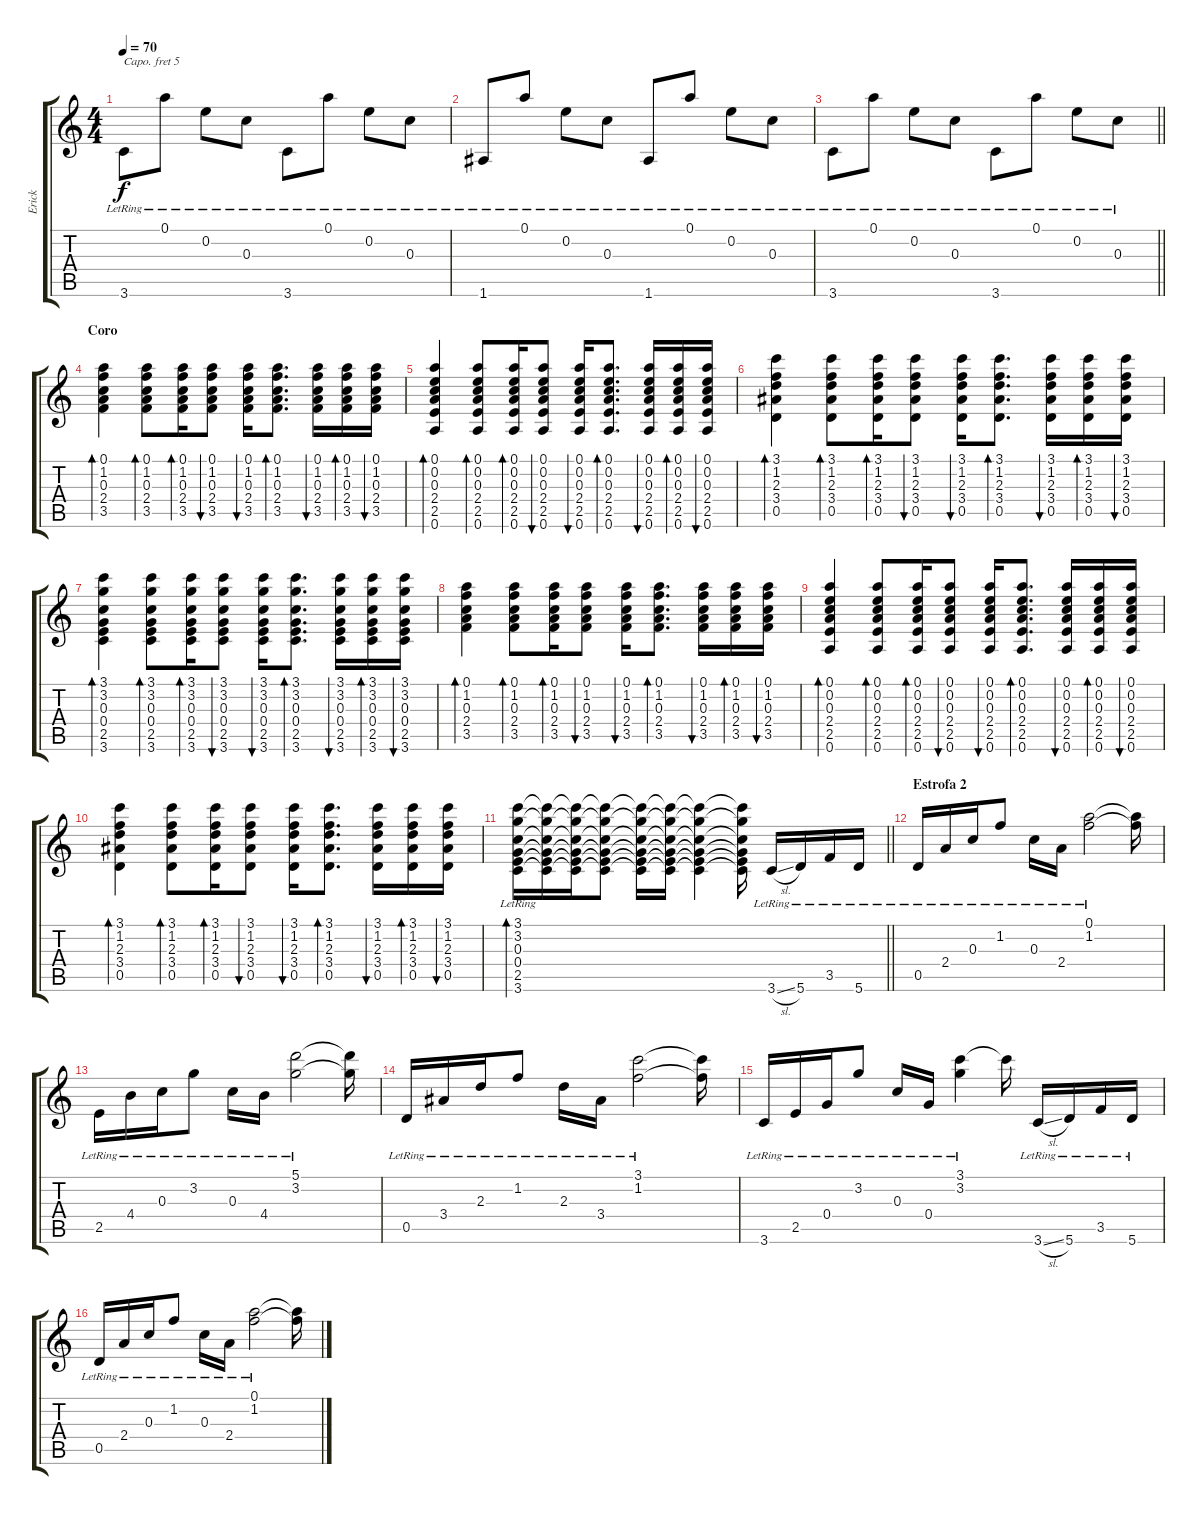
\track ("Erick" "Erick") {instrument acousticguitarsteel}
\staff {score tabs}
\capo 5
\tuning (E4 B3 G3 D3 A2 E2) {hide}
\ts (4 4)
\tempo 70
\clef g2
\ks c
3.6{lr}.8{dy f} 0.1{lr}.8 0.2{lr}.8 0.3{lr}.8 3.6{lr}.8 0.1{lr}.8 0.2{lr}.8 0.3{lr}.8 |
1.6{lr}.8 0.1{lr}.8 0.2{lr}.8 0.3{lr}.8 1.6{lr}.8 0.1{lr}.8 0.2{lr}.8 0.3{lr}.8 |
\barLineRight lightlight
3.6{lr}.8 0.1{lr}.8 0.2{lr}.8 0.3{lr}.8 3.6{lr}.8 0.1{lr}.8 0.2{lr}.8 0.3{lr}.8 |
\section ("" "Coro")
(0.1 1.2 0.3 2.4 3.5).4{bd 30} (0.1 1.2 0.3 2.4 3.5).8{bd 30} (0.1 1.2 0.3 2.4 3.5).16{bd 30} (0.1 1.2 0.3 2.4 3.5).8{bu 30} (0.1 1.2 0.3 2.4 3.5).16{bu 30} (0.1 1.2 0.3 2.4 3.5).8{d bd 30} (0.1 1.2 0.3 2.4 3.5).16{bu 30} (0.1 1.2 0.3 2.4 3.5).16{bd 30} (0.1 1.2 0.3 2.4 3.5).16{bu 30} |
(0.1 0.2 0.3 2.4 2.5 0.6).4{bd 30} (0.1 0.2 0.3 2.4 2.5 0.6).8{bd 30} (0.1 0.2 0.3 2.4 2.5 0.6).16{bd 30} (0.1 0.2 0.3 2.4 2.5 0.6).8{bu 30} (0.1 0.2 0.3 2.4 2.5 0.6).16{bu 30} (0.1 0.2 0.3 2.4 2.5 0.6).8{d bd 30} (0.1 0.2 0.3 2.4 2.5 0.6).16{bu 30} (0.1 0.2 0.3 2.4 2.5 0.6).16{bd 30} (0.1 0.2 0.3 2.4 2.5 0.6).16{bu 30} |
(3.1 1.2 2.3 3.4 0.5).4{bd 30} (3.1 1.2 2.3 3.4 0.5).8{bd 30} (3.1 1.2 2.3 3.4 0.5).16{bd 30} (3.1 1.2 2.3 3.4 0.5).8{bu 30} (3.1 1.2 2.3 3.4 0.5).16{bu 30} (3.1 1.2 2.3 3.4 0.5).8{d bd 30} (3.1 1.2 2.3 3.4 0.5).16{bu 30} (3.1 1.2 2.3 3.4 0.5).16{bd 30} (3.1 1.2 2.3 3.4 0.5).16{bu 30} |
(3.1 3.2 0.3 0.4 2.5 3.6).4{bd 30} (3.1 3.2 0.3 0.4 2.5 3.6).8{bd 30} (3.1 3.2 0.3 0.4 2.5 3.6).16{bd 30} (3.1 3.2 0.3 0.4 2.5 3.6).8{bu 30} (3.1 3.2 0.3 0.4 2.5 3.6).16{bu 30} (3.1 3.2 0.3 0.4 2.5 3.6).8{d bd 30} (3.1 3.2 0.3 0.4 2.5 3.6).16{bu 30} (3.1 3.2 0.3 0.4 2.5 3.6).16{bd 30} (3.1 3.2 0.3 0.4 2.5 3.6).16{bu 30} |
(0.1 1.2 0.3 2.4 3.5).4{bd 30} (0.1 1.2 0.3 2.4 3.5).8{bd 30} (0.1 1.2 0.3 2.4 3.5).16{bd 30} (0.1 1.2 0.3 2.4 3.5).8{bu 30} (0.1 1.2 0.3 2.4 3.5).16{bu 30} (0.1 1.2 0.3 2.4 3.5).8{d bd 30} (0.1 1.2 0.3 2.4 3.5).16{bu 30} (0.1 1.2 0.3 2.4 3.5).16{bd 30} (0.1 1.2 0.3 2.4 3.5).16{bu 30} |
(0.1 0.2 0.3 2.4 2.5 0.6).4{bd 30} (0.1 0.2 0.3 2.4 2.5 0.6).8{bd 30} (0.1 0.2 0.3 2.4 2.5 0.6).16{bd 30} (0.1 0.2 0.3 2.4 2.5 0.6).8{bu 30} (0.1 0.2 0.3 2.4 2.5 0.6).16{bu 30} (0.1 0.2 0.3 2.4 2.5 0.6).8{d bd 30} (0.1 0.2 0.3 2.4 2.5 0.6).16{bu 30} (0.1 0.2 0.3 2.4 2.5 0.6).16{bd 30} (0.1 0.2 0.3 2.4 2.5 0.6).16{bu 30} |
(3.1 1.2 2.3 3.4 0.5).4{bd 30} (3.1 1.2 2.3 3.4 0.5).8{bd 30} (3.1 1.2 2.3 3.4 0.5).16{bd 30} (3.1 1.2 2.3 3.4 0.5).8{bu 30} (3.1 1.2 2.3 3.4 0.5).16{bu 30} (3.1 1.2 2.3 3.4 0.5).8{d bd 30} (3.1 1.2 2.3 3.4 0.5).16{bu 30} (3.1 1.2 2.3 3.4 0.5).16{bd 30} (3.1 1.2 2.3 3.4 0.5).16{bu 30} |
\barLineRight lightlight
(3.1 3.2 0.3 0.4 2.5 3.6{lr}).16{bd 60} (3.1{t} 3.2{t} 0.3{t} 0.4{t} 2.5{t} 3.6{t}).16 (3.1{t} 3.2{t} 0.3{t} 0.4{t} 2.5{t} 3.6{t}).16 (3.1{t} 3.2{t} 0.3{t} 0.4{t} 2.5{t} 3.6{t}).8 (3.1{t} 3.2{t} 0.3{t} 0.4{t} 2.5{t} 3.6{t}).16 (3.1{t} 3.2{t} 0.3{t} 0.4{t} 2.5{t} 3.6{t}).16 (3.1{t} 3.2{t} 0.3{t} 0.4{t} 2.5{t} 3.6{t}).4 (3.1{t} 3.2{t} 0.3{t} 0.4{t} 2.5{t} 3.6{t}).16 3.6{sl lr}.16 5.6{lr}.16 3.5{lr}.16 5.6{lr}.16 |
\section ("" "Estrofa 2")
0.5{lr}.16 2.4{lr}.16 0.3{lr}.16 1.2{lr}.8 0.3{lr}.16 2.4{lr}.16 (0.1{lr} 1.2{lr}).2 (0.1{t} 1.2{t}).16 |
2.5{lr}.16 4.4{lr}.16 0.3{lr}.16 3.2{lr}.8 0.3{lr}.16 4.4{lr}.16 (5.1{lr} 3.2{lr}).2 (5.1{t} 3.2{t}).16 |
0.5{lr}.16 3.4{lr}.16 2.3{lr}.16 1.2{lr}.8 2.3{lr}.16 3.4{lr}.16 (3.1{lr} 1.2{lr}).2 (3.1{t} 1.2{t}).16 |
3.6{lr}.16 2.5{lr}.16 0.4{lr}.16 3.2{lr}.8 0.3{lr}.16 0.4{lr}.16 (3.1{lr} 3.2{lr}).4 3.1{t}.16 3.6{sl lr}.16 5.6{lr}.16 3.5{lr}.16 5.6{lr}.16 |
0.5{lr}.16 2.4{lr}.16 0.3{lr}.16 1.2{lr}.8 0.3{lr}.16 2.4{lr}.16 (0.1{lr} 1.2{lr}).2 (0.1{t} 1.2{t}).16
